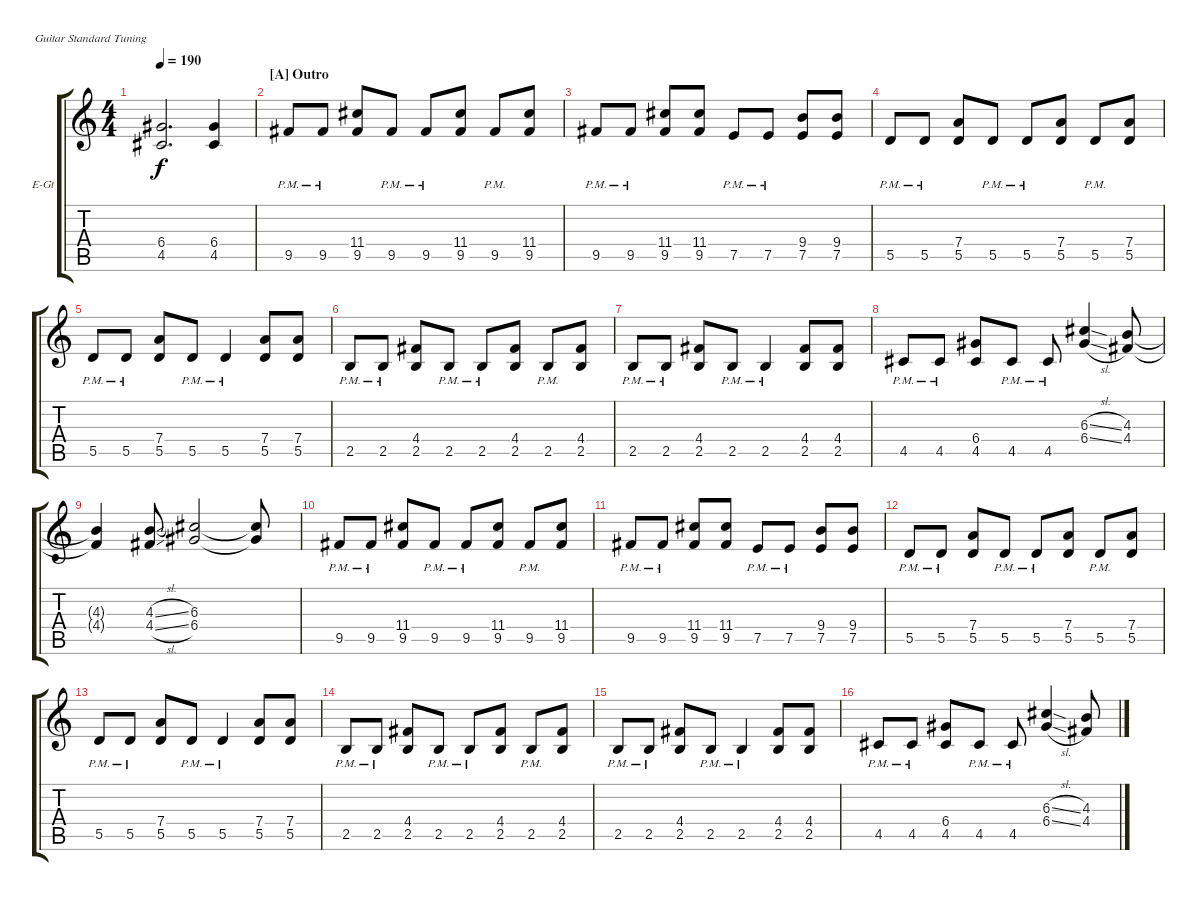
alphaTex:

\bracketExtendMode groupsimilarinstruments
\firstSystemTrackNameOrientation horizontal
\otherSystemsTrackNameOrientation horizontal
\track ("Rhythm guitar 1" "E-Gt") {instrument distortionguitar}
\staff {score tabs}
\tuning (E4 B3 G3 D3 A2 E2)
\ts (4 4)
\tempo 190
\clef g2
\ks c
(6.4{t} 4.5{t}).2{d dy f} (4.5 6.4).4 |
\section ("A" "Outro")
9.5{pm}.8 9.5{pm}.8 (11.4 9.5).8 9.5{pm}.8 9.5{pm}.8 (11.4 9.5).8 9.5{pm}.8 (11.4 9.5).8 |
9.5{pm}.8 9.5{pm}.8 (11.4 9.5).8 (11.4 9.5).8 7.5{pm}.8 7.5{pm}.8 (9.4 7.5).8 (9.4 7.5).8 |
5.5{pm}.8 5.5{pm}.8 (7.4 5.5).8 5.5{pm}.8 5.5{pm}.8 (7.4 5.5).8 5.5{pm}.8 (7.4 5.5).8 |
5.5{pm}.8 5.5{pm}.8 (7.4 5.5).8 5.5{pm}.8 5.5{pm}.4 (7.4 5.5).8 (7.4 5.5).8 |
2.5{pm}.8 2.5{pm}.8 (4.4 2.5).8 2.5{pm}.8 2.5{pm}.8 (4.4 2.5).8 2.5{pm}.8 (4.4 2.5).8 |
2.5{pm}.8 2.5{pm}.8 (4.4 2.5).8 2.5{pm}.8 2.5{pm}.4 (4.4 2.5).8 (4.4 2.5).8 |
4.5{pm}.8 4.5{pm}.8 (6.4 4.5).8 4.5{pm}.8 4.5{pm}.8 (6.3{sl} 6.4{sl}).4 (4.3 4.4).8 |
(4.3{t} 4.4{t}).4 (4.4{sl} 4.3{sl}).8 (6.3 6.4).2 (6.4{t} 6.3{t}).8 |
9.5{pm}.8 9.5{pm}.8 (11.4 9.5).8 9.5{pm}.8 9.5{pm}.8 (11.4 9.5).8 9.5{pm}.8 (11.4 9.5).8 |
9.5{pm}.8 9.5{pm}.8 (11.4 9.5).8 (11.4 9.5).8 7.5{pm}.8 7.5{pm}.8 (9.4 7.5).8 (9.4 7.5).8 |
5.5{pm}.8 5.5{pm}.8 (7.4 5.5).8 5.5{pm}.8 5.5{pm}.8 (7.4 5.5).8 5.5{pm}.8 (7.4 5.5).8 |
5.5{pm}.8 5.5{pm}.8 (7.4 5.5).8 5.5{pm}.8 5.5{pm}.4 (7.4 5.5).8 (7.4 5.5).8 |
2.5{pm}.8 2.5{pm}.8 (4.4 2.5).8 2.5{pm}.8 2.5{pm}.8 (4.4 2.5).8 2.5{pm}.8 (4.4 2.5).8 |
2.5{pm}.8 2.5{pm}.8 (4.4 2.5).8 2.5{pm}.8 2.5{pm}.4 (4.4 2.5).8 (4.4 2.5).8 |
4.5{pm}.8 4.5{pm}.8 (6.4 4.5).8 4.5{pm}.8 4.5{pm}.8 (6.3{sl} 6.4{sl}).4 (4.3 4.4).8
